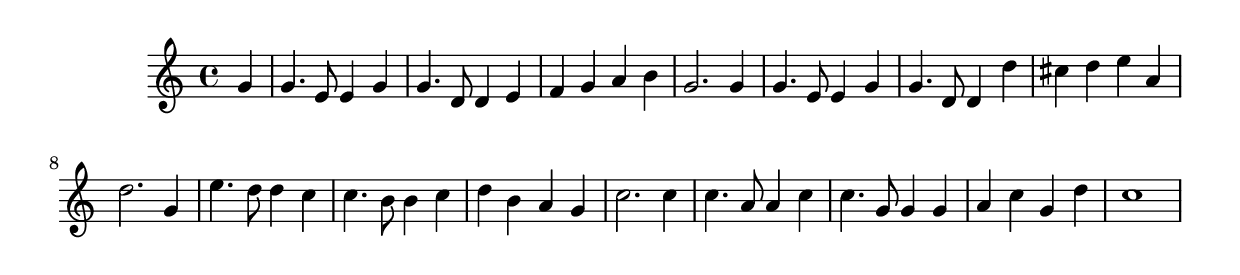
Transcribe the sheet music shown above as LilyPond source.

\version "2.19.49"
%{\header {
  title = "America the Beautiful"
  composer = "Katharine Lee Bates"
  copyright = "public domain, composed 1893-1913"
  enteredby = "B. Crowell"
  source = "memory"
}%}
\score{{\key c \major
    \time 4/4
    %{\tempo 4=150
    %}\relative g' {
\partial 4
g4 | g4. e8 e4 g | g4. d8 d4 e | f4 g a b | g2. g4 |
g4. e8 e4 g | g4. d8 d4 d' | cis4 d e a, | d2. g,4 |
e'4. d8 d4 c | c4. b8 b4 c | d b a g | c2. c4 |
c4. a8 a4 c | c4. g8 g4 g | a4 c g d' | c1
}
}}